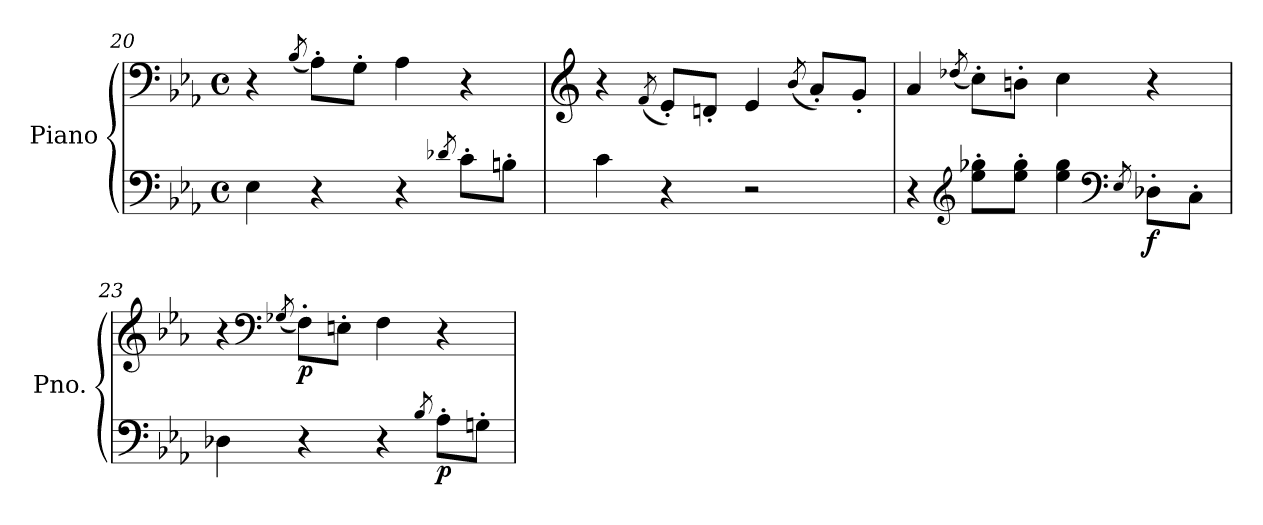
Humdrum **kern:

**kern	**kern	**dynam
*part1	*part1	*part1
*staff2	*staff1	*staff1/2
*I"Piano	*	*
*I'Pno.	*	*
!!LO:LB:g=z
*clefF4	*clefF4	*
*k[b-e-a-]	*k[b-e-a-]	*
*M4/4	*M4/4	*
*met(c)	*met(c)	*
=20	=20	=20
4E-\	4r	.
.	(>8qB-/	.
4r	8A-'\L)	.
.	8G'\J	.
4r	4A-\	.
8qd-X/	.	.
8c'\L	4r	.
8Bn'\J	.	.
=21	=21	=21
*	*clefG2	*
4c\	4r	.
.	(<8qf/	.
4r	8e-'/L)	.
.	8dn'/J	.
2r	4e-/	.
.	(<8qb-/	.
.	8a-'/L)	.
.	8g'/J	.
=22	=22	=22
4r	4a-/	.
*clefG2	*	*
.	(>8qdd-X/	.
8ee-\' 8gg-X\'L	8cc'\L)	.
8ee-\' 8gg-\'J	8bn'\J	.
4ee-\ 4gg-\	4cc\	.
*clefF4	*	*
8qE-/	.	.
!	!	!LO:DY:b=2
8D-X'\L	4r	f
8C'\J	.	.
=23	=23	=23
4D-X\	4r	.
*	*clefF4	*
.	(>8qG-X/	.
!	!	!LO:DY:b
4r	8F'\L)	p
.	8En'\J	.
4r	4F\	.
8qB-/	.	.
!	!	!LO:DY:b=2
8A-'\L	4r	p
8Gn'\J	.	.
=	=	=
*-	*-	*-
